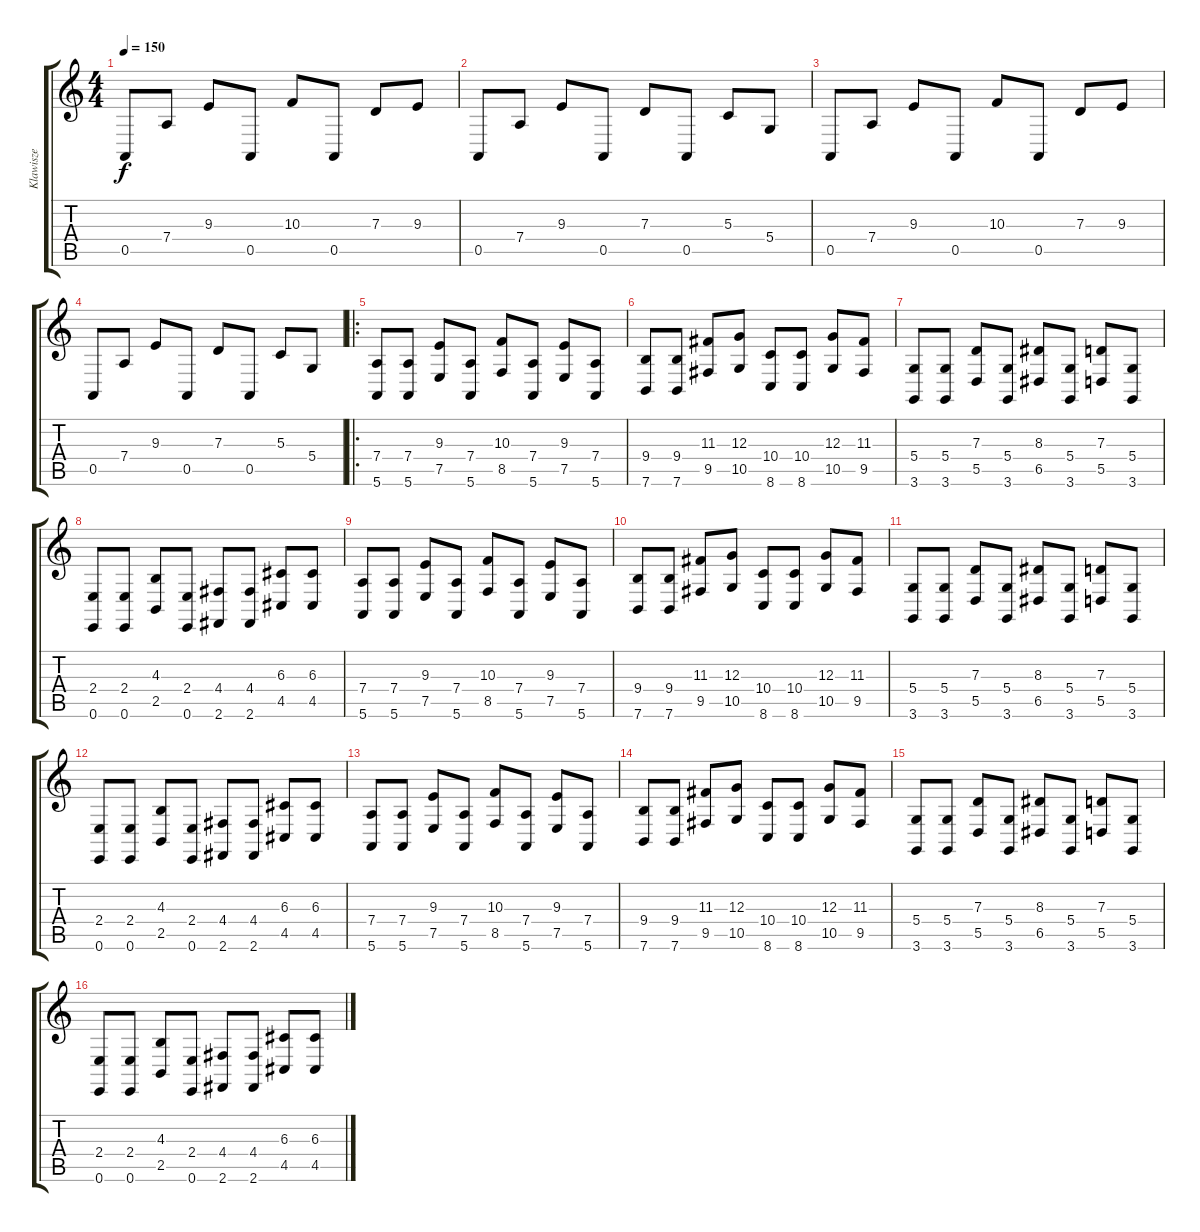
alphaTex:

\track ("Klawisze" "Klawisze") {instrument stringensemble1}
\staff {score tabs}
\tuning (E4 B3 G3 D3 A2 E2) {hide}
\ts (4 4)
\tempo 150
\clef g2
\ks c
0.5.8{dy f} 7.4.8 9.3.8 0.5.8 10.3.8 0.5.8 7.3.8 9.3.8 |
0.5.8 7.4.8 9.3.8 0.5.8 7.3.8 0.5.8 5.3.8 5.4.8 |
0.5.8 7.4.8 9.3.8 0.5.8 10.3.8 0.5.8 7.3.8 9.3.8 |
0.5.8 7.4.8 9.3.8 0.5.8 7.3.8 0.5.8 5.3.8 5.4.8 |
\ro
(7.4 5.6).8 (7.4 5.6).8 (9.3 7.5).8 (7.4 5.6).8 (10.3 8.5).8 (7.4 5.6).8 (9.3 7.5).8 (7.4 5.6).8 |
(9.4 7.6).8 (9.4 7.6).8 (11.3 9.5).8 (12.3 10.5).8 (10.4 8.6).8 (10.4 8.6).8 (12.3 10.5).8 (11.3 9.5).8 |
(5.4 3.6).8 (5.4 3.6).8 (7.3 5.5).8 (5.4 3.6).8 (8.3 6.5).8 (5.4 3.6).8 (7.3 5.5).8 (5.4 3.6).8 |
(2.4 0.6).8 (2.4 0.6).8 (4.3 2.5).8 (2.4 0.6).8 (4.4 2.6).8 (4.4 2.6).8 (6.3 4.5).8 (6.3 4.5).8 |
(7.4 5.6).8 (7.4 5.6).8 (9.3 7.5).8 (7.4 5.6).8 (10.3 8.5).8 (7.4 5.6).8 (9.3 7.5).8 (7.4 5.6).8 |
(9.4 7.6).8 (9.4 7.6).8 (11.3 9.5).8 (12.3 10.5).8 (10.4 8.6).8 (10.4 8.6).8 (12.3 10.5).8 (11.3 9.5).8 |
(5.4 3.6).8 (5.4 3.6).8 (7.3 5.5).8 (5.4 3.6).8 (8.3 6.5).8 (5.4 3.6).8 (7.3 5.5).8 (5.4 3.6).8 |
(2.4 0.6).8 (2.4 0.6).8 (4.3 2.5).8 (2.4 0.6).8 (4.4 2.6).8 (4.4 2.6).8 (6.3 4.5).8 (6.3 4.5).8 |
(7.4 5.6).8 (7.4 5.6).8 (9.3 7.5).8 (7.4 5.6).8 (10.3 8.5).8 (7.4 5.6).8 (9.3 7.5).8 (7.4 5.6).8 |
(9.4 7.6).8 (9.4 7.6).8 (11.3 9.5).8 (12.3 10.5).8 (10.4 8.6).8 (10.4 8.6).8 (12.3 10.5).8 (11.3 9.5).8 |
(5.4 3.6).8 (5.4 3.6).8 (7.3 5.5).8 (5.4 3.6).8 (8.3 6.5).8 (5.4 3.6).8 (7.3 5.5).8 (5.4 3.6).8 |
(2.4 0.6).8 (2.4 0.6).8 (4.3 2.5).8 (2.4 0.6).8 (4.4 2.6).8 (4.4 2.6).8 (6.3 4.5).8 (6.3 4.5).8
